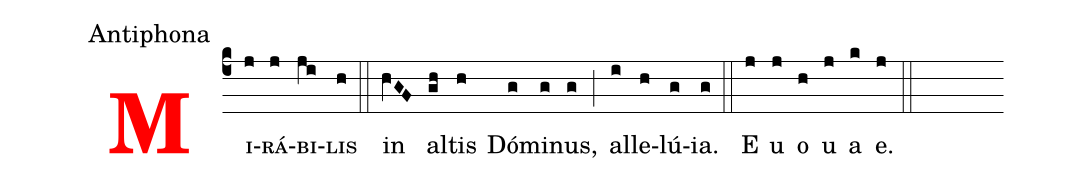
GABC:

office-part: Antiphona;
%%
<v>\bf\textcolor{red}{M}</v><v>\sc{i}</v>(c4j)<v>\sc{rá}</v>(j)<v>\sc{bi}</v>(ji)<v>\sc{lis}</v>(h) (::)
in(hVGF) al(gh)tis(h) Dó(g)mi(g)nus,(g) (;) al(i)le(h)lú(g)ia.(g) (::) E(j) u(j) o(h) u(j) a(k) e.(j) (::)
